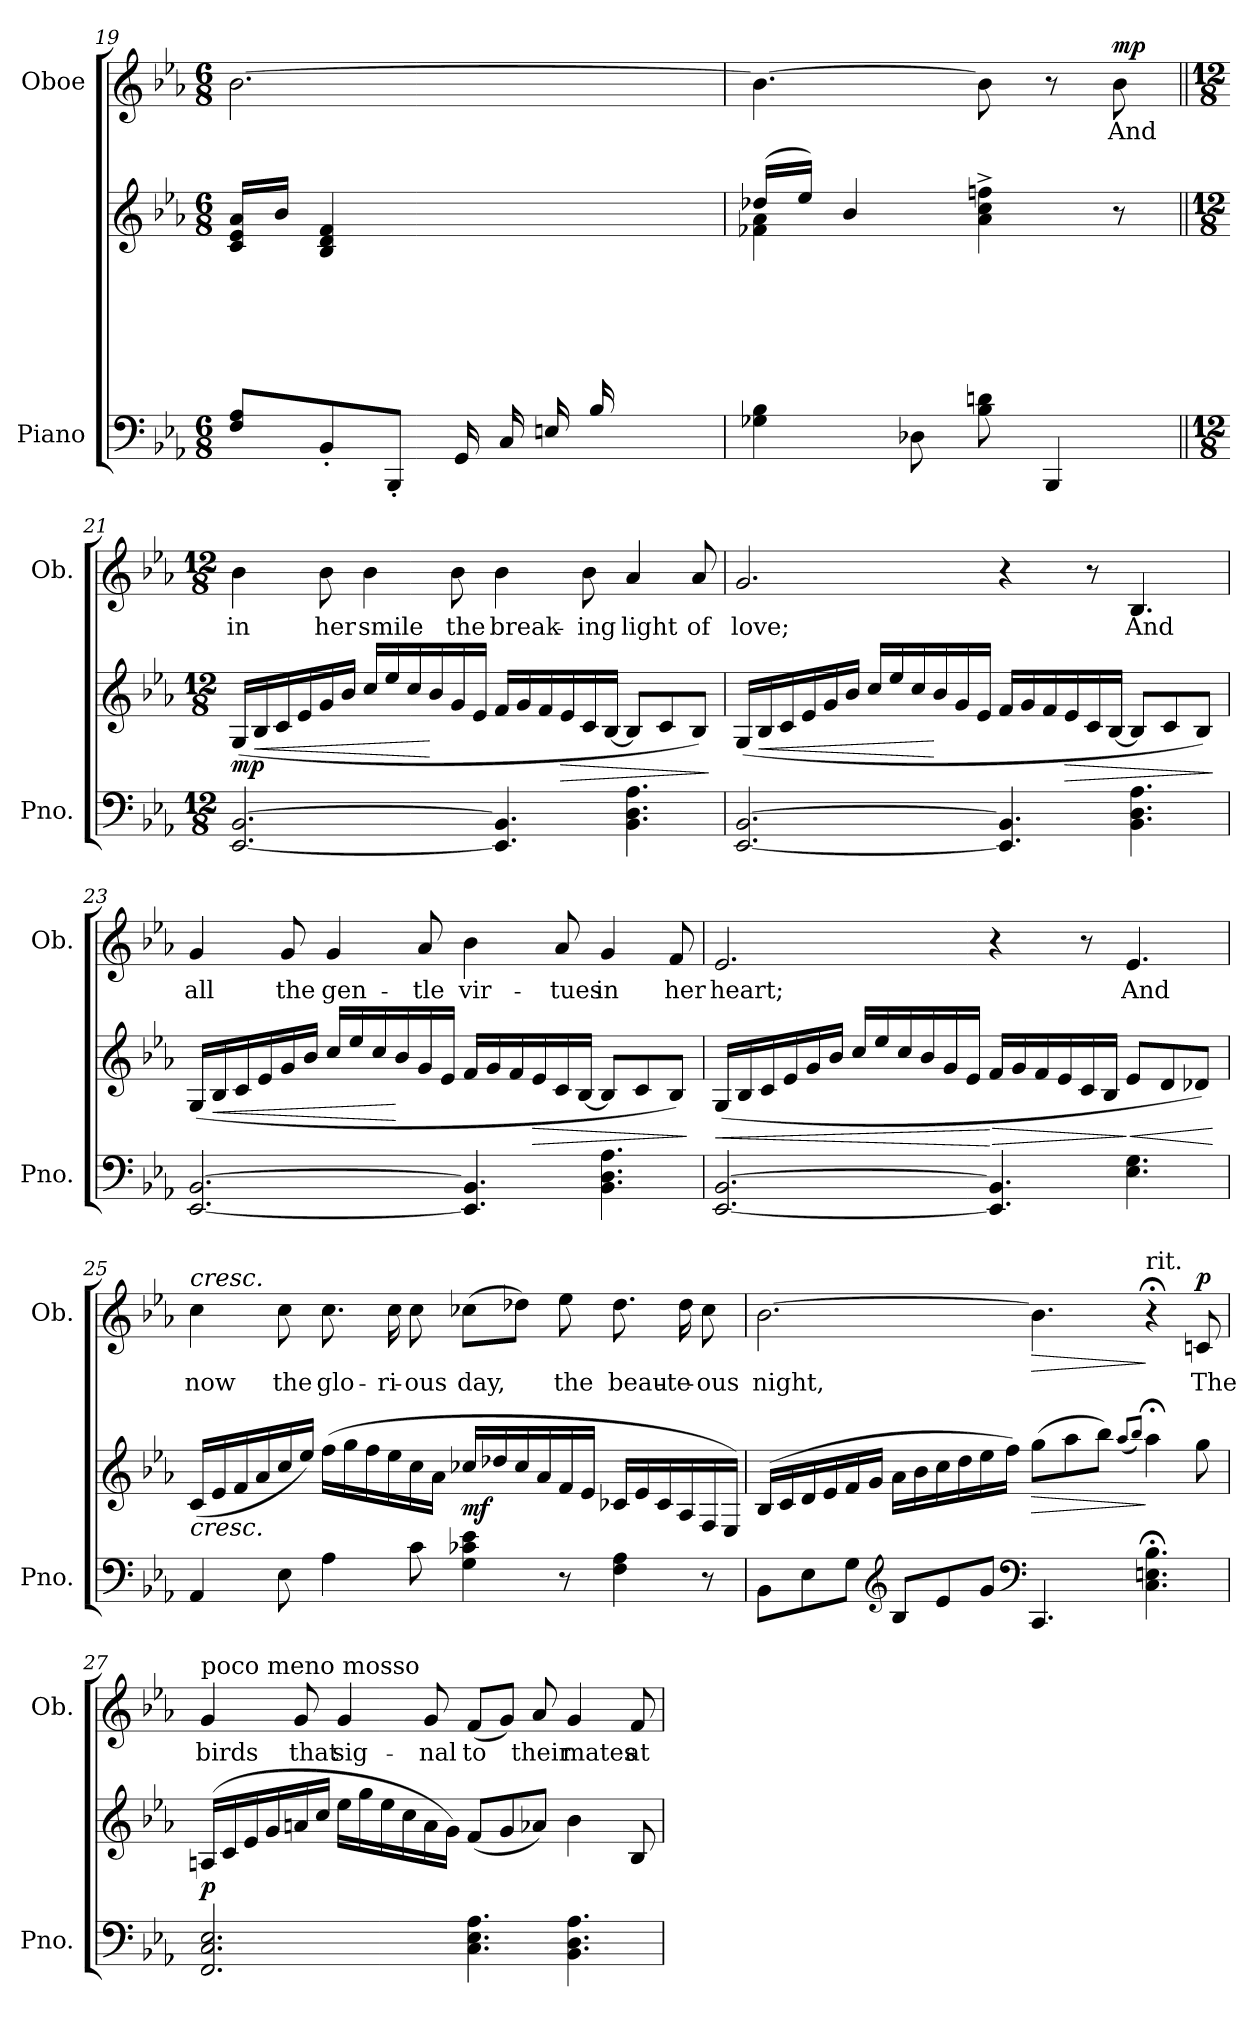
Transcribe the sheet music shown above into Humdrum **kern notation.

**kern	**kern	**dynam	**kern	**text	**dynam
*part2	*part2	*part2	*part1	*part1	*part1
*staff3	*staff2	*staff2/3	*staff1	*staff1	*staff1
*I"Piano	*	*	*I"Oboe	*	*
*I'Pno.	*	*	*I'Ob.	*	*
!!LO:LB:g=z
*clefF4	*clefG2	*	*clefG2	*	*
*k[b-e-a-]	*k[b-e-a-]	*	*k[b-e-a-]	*	*
*M6/8	*M6/8	*	*M6/8	*	*
=19	=19	=19	=19	=19	=19
*	*^	*	*	*	*
8F/ 8A-/L	16c/ 16e-/ 16a-/LL	8ryy	.	[2.b-\	.	.
.	16b-/JJ	.	.	.	.	.
*	*v	*v	*	*	*	*
8BB-'/	4B-/ 4d/ 4f/	.	.	.	.
8BBB-'/J	.	.	.	.	.
(16GG/LL	4ryy	.	.	.	.
16C/	.	.	.	.	.
16En/	.	.	.	.	.
16B-/	.	.	.	.	.
*	*^	*	*	*	*
8ryy	8ryy	16d\	.	.	.	.
.	.	16g\ 16cc\JJ)	.	.	.	.
=20	=20	=20	=20	=20	=20	=20
4G-X\ 4B-\	(16dd-X/LL	4f-X\ 4a-\	.	4.b-\_	.	.
.	16ee-/JJ)	.	.	.	.	.
.	4b-/	.	.	.	.	.
8D-X\	.	2ryy	.	.	.	.
8B-\ 8dn\	4a-\^ 4cc\^ 4ffn\^	.	.	8b-\]	.	.
4BBB-/	.	.	.	8r	.	.
!	!	!	!	!	!LO:LY:b	!LO:DY:a
.	8r	.	.	8b-\	And	mp
*	*v	*v	*	*	*	*
!!LO:LB:g=z
=21||	=21||	=21||	=21||	=21||	=21||
*M12/8	*M12/8	*	*M12/8	*	*
!	!	!LO:DY:b	!	!LO:LY:b	!
[2.EE-/ [2.BB-/	(>16G/LL	mp	4b-\	in	.
!	!	!LO:HP:b	!	!	!
.	16B-/	<	.	.	.
.	16c/	.	.	.	.
.	16e-/	.	.	.	.
!	!	!	!	!LO:LY:b	!
.	16g/	.	8b-\	her	.
.	16b-/JJ	.	.	.	.
!	!	!	!	!LO:LY:b	!
.	16cc/LL	.	4b-\	smile	.
.	16ee-/	.	.	.	.
.	16cc/	.	.	.	.
.	16b-/	[	.	.	.
!	!	!	!	!LO:LY:b	!
.	16g/	.	8b-\	the	.
.	16e-/JJ	.	.	.	.
!	!	!	!	!LO:LY:b	!
4.EE-/] 4.BB-/]	16f/LL	.	4b-\	break-	.
.	16g/	.	.	.	.
.	16f/	.	.	.	.
!	!	!LO:HP:b	!	!	!
.	16e-/	>	.	.	.
!	!	!	!	!LO:LY:b	!
.	16c/	.	8b-\	-ing	.
.	[16B-/JJ	.	.	.	.
!	!	!	!	!LO:LY:b	!
4.BB-\ 4.D\ 4.A-\	8B-/L]	.	4a-/	light	.
.	8c/	.	.	.	.
!	!	!	!	!LO:LY:b	!
.	8B-/J)	.	8a-/	of	.
.	.	]	.	.	.
!!LO:PB:g=z
=22	=22	=22	=22	=22	=22
!	!	!	!	!LO:LY:b	!
[2.EE-/ [2.BB-/	(>16G/LL	.	2.g/	love;	.
!	!	!LO:HP:b	!	!	!
.	16B-/	<	.	.	.
.	16c/	.	.	.	.
.	16e-/	.	.	.	.
.	16g/	.	.	.	.
.	16b-/JJ	.	.	.	.
.	16cc/LL	.	.	.	.
.	16ee-/	.	.	.	.
.	16cc/	.	.	.	.
.	16b-/	[	.	.	.
.	16g/	.	.	.	.
.	16e-/JJ	.	.	.	.
4.EE-/] 4.BB-/]	16f/LL	.	4r	.	.
.	16g/	.	.	.	.
.	16f/	.	.	.	.
!	!	!LO:HP:b	!	!	!
.	16e-/	>	.	.	.
.	16c/	.	8r	.	.
.	[16B-/JJ	.	.	.	.
!	!	!	!	!LO:LY:b	!
4.BB-\ 4.D\ 4.A-\	8B-/L]	.	4.B-/	And	.
.	8c/	.	.	.	.
.	8B-/J)	.	.	.	.
.	.	]	.	.	.
=23	=23	=23	=23	=23	=23
!	!	!	!	!LO:LY:b	!
[2.EE-/ [2.BB-/	(>16G/LL	.	4g/	all	.
!	!	!LO:HP:b	!	!	!
.	16B-/	<	.	.	.
.	16c/	.	.	.	.
.	16e-/	.	.	.	.
!	!	!	!	!LO:LY:b	!
.	16g/	.	8g/	the	.
.	16b-/JJ	.	.	.	.
!	!	!	!	!LO:LY:b	!
.	16cc/LL	.	4g/	gen-	.
.	16ee-/	.	.	.	.
.	16cc/	.	.	.	.
.	16b-/	[	.	.	.
!	!	!	!	!LO:LY:b	!
.	16g/	.	8a-/	-tle	.
.	16e-/JJ	.	.	.	.
!	!	!	!	!LO:LY:b	!
4.EE-/] 4.BB-/]	16f/LL	.	4b-\	vir-	.
.	16g/	.	.	.	.
.	16f/	.	.	.	.
!	!	!LO:HP:b	!	!	!
.	16e-/	>	.	.	.
!	!	!	!	!LO:LY:b	!
.	16c/	.	8a-/	-tues	.
.	[16B-/JJ	.	.	.	.
!	!	!	!	!LO:LY:b	!
4.BB-\ 4.D\ 4.A-\	8B-/L]	.	4g/	in	.
.	8c/	.	.	.	.
!	!	!	!	!LO:LY:b	!
.	8B-/J)	.	8f/	her	.
.	.	]	.	.	.
!!LO:LB:g=z
=24	=24	=24	=24	=24	=24
!	!	!LO:HP:b	!	!LO:LY:b	!
[2.EE-/ [2.BB-/	(>16G/LL	<	2.e-/	heart;	.
.	16B-/	.	.	.	.
.	16c/	.	.	.	.
.	16e-/	.	.	.	.
.	16g/	.	.	.	.
.	16b-/JJ	.	.	.	.
.	16cc/LL	.	.	.	.
.	16ee-/	.	.	.	.
.	16cc/	.	.	.	.
.	16b-/	.	.	.	.
.	16g/	.	.	.	.
.	16e-/JJ	.	.	.	.
!	!	!LO:HP:n=1:b	!	!	!
4.EE-/] 4.BB-/]	16f/LL	[ >	4r	.	.
.	16g/	.	.	.	.
.	16f/	.	.	.	.
.	16e-/	.	.	.	.
.	16c/	.	8r	.	.
.	16B-/JJ	.	.	.	.
!	!	!LO:HP:n=1:b	!	!LO:LY:b	!
4.E-\ 4.G\	8e-/L	] <	4.e-/	And	.
.	8d/	.	.	.	.
.	8d-X/J)	.	.	.	.
.	.	[	.	.	.
!!LO:LB:g=z
=25	=25	=25	=25	=25	=25
!	!	!	!LO:TX:a:i:t=cresc.	!	!
!	!LO:TX:b:i:t=cresc.	!	!	!	!
!	!	!	!	!LO:LY:b	!
4AA-/	(16c/LL	.	4cc\	now	.
.	16e-/	.	.	.	.
.	16f/	.	.	.	.
.	16a-/	.	.	.	.
!	!	!	!	!LO:LY:b	!
8E-\	16cc/	.	8cc\	the	.
.	16ee-/JJ)	.	.	.	.
!	!	!	!	!LO:LY:b	!
4A-\	(16ff\LL	.	8.cc\	glo-	.
.	16gg\	.	.	.	.
.	16ff\	.	.	.	.
!	!	!	!	!LO:LY:b	!
.	16ee-\	.	16cc\	-ri-	.
!	!	!	!	!LO:LY:b	!
8c\	16cc\	.	8cc\	-ous	.
.	16a-\JJ	.	.	.	.
!	!	!LO:DY:b	!	!LO:LY:b	!
4G\ 4c-X\ 4e-\	16cc-X/LL	mf	(8cc-X\L	day,	.
.	16dd-X/	.	.	.	.
.	16cc-/	.	8dd-X\J)	.	.
.	16a-/	.	.	.	.
!	!	!	!	!LO:LY:b	!
8r	16f/	.	8ee-\	the	.
.	16e-/JJ	.	.	.	.
!	!	!	!	!LO:LY:b	!
4F\ 4A-\	16c-X/LL	.	8.dd-\	beau-	.
.	16e-/	.	.	.	.
.	16c-/	.	.	.	.
!	!	!	!	!LO:LY:b	!
.	16A-/	.	16dd-\	-te-	.
!	!	!	!	!LO:LY:b	!
8r	16F/	.	8cc-\	-ous	.
.	16E-/JJ)	.	.	.	.
!!LO:PB:g=z
=26	=26	=26	=26	=26	=26
!	!	!	!	!LO:LY:b	!
8BB-\L	(16B-/LL	.	[2.b-\	night,	.
.	16c/	.	.	.	.
8E-\	16d/	.	.	.	.
.	16e-/	.	.	.	.
8G\J	16f/	.	.	.	.
.	16g/JJ	.	.	.	.
*clefG2	*	*	*	*	*
8B-/L	16a-\LL	.	.	.	.
.	16b-\	.	.	.	.
8e-/	16cc\	.	.	.	.
.	16dd\	.	.	.	.
8g/J	16ee-\	.	.	.	.
.	16ff\JJ)	.	.	.	.
*clefF4	*	*	*	*	*
!	!	!LO:HP:b	!	!	!LO:HP:b
4.CC/	(8gg\L	>	4.b-\]	.	>
.	8aa-\	.	.	.	.
.	8bb-\J)	.	.	.	.
.	(8qaa-/L	.	.	.	.
.	8qbb-/J)	.	.	.	.
!	!	!	!LO:TX:a:t=rit.	!	!
4.C\;< 4.En\;< 4.B-\;<	4aa-;<\	]	4r;<	.	]
!	!	!	!	!LO:LY:b	!LO:DY:a
.	8gg\	.	8cn/	The	p
=27	=27	=27	=27	=27	=27
!	!	!	!LO:TX:a:t=poco meno mosso	!	!
!	!	!LO:DY:b	!	!LO:LY:b	!
2.FF/ 2.C/ 2.E-/	(16An/LL	p	4g/	birds	.
.	16c/	.	.	.	.
.	16e-/	.	.	.	.
.	16g/	.	.	.	.
!	!	!	!	!LO:LY:b	!
.	16an/	.	8g/	that	.
.	16cc/JJ	.	.	.	.
!	!	!	!	!LO:LY:b	!
.	16ee-\LL	.	4g/	sig-	.
.	16gg\	.	.	.	.
.	16ee-\	.	.	.	.
.	16cc\	.	.	.	.
!	!	!	!	!LO:LY:b	!
.	16a\	.	8g/	-nal	.
.	16g\JJ)	.	.	.	.
!	!	!	!	!LO:LY:b	!
4.C\ 4.E-\ 4.A-\	(8f/L	.	(8f/L	to	.
.	8g/	.	8g/J)	.	.
!	!	!	!	!LO:LY:b	!
.	8a-X/J)	.	8a-/	their	.
!	!	!	!	!LO:LY:b	!
4.BB-\ 4.D\ 4.A-\	4b-\	.	4g/	mates	.
!	!	!	!	!LO:LY:b	!
.	8B-/	.	8f/	at	.
=	=	=	=	=	=
*-	*-	*-	*-	*-	*-
